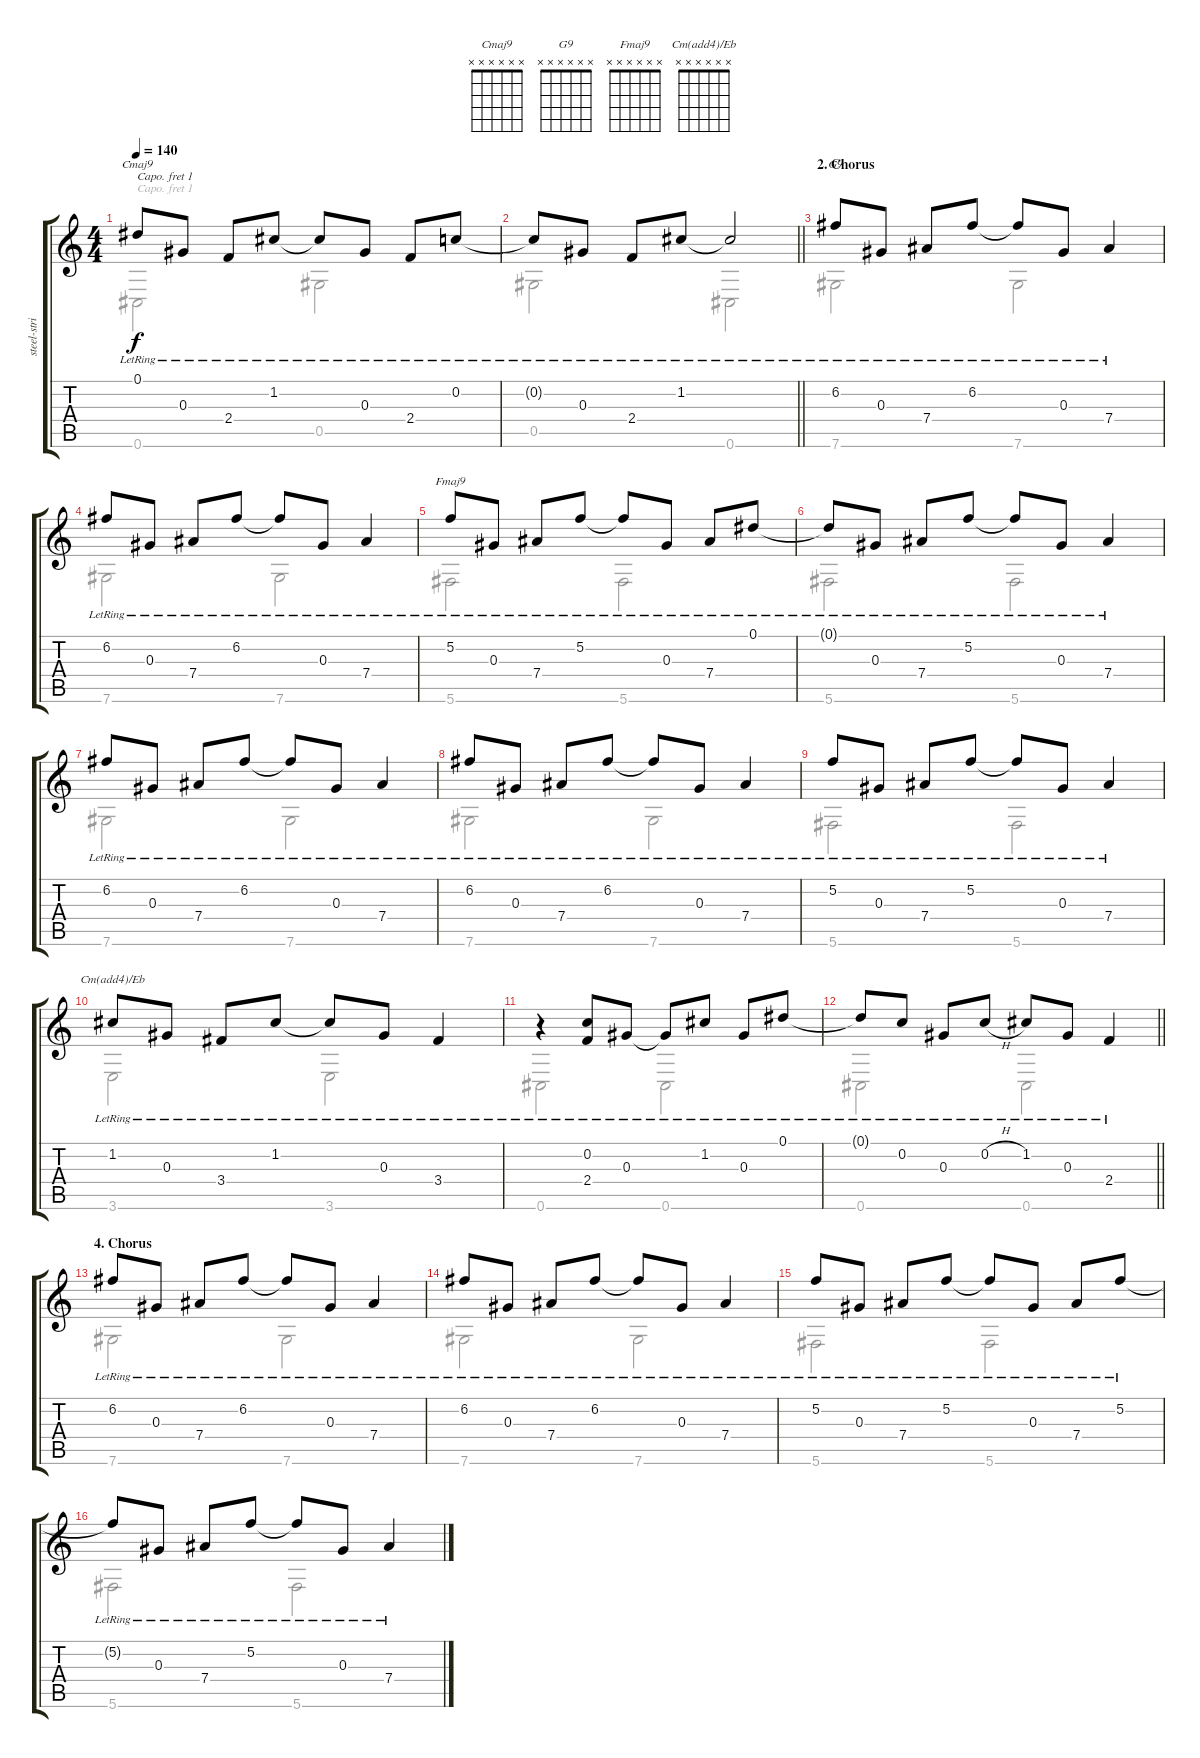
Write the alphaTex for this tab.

\track ("steel-stringed acoustic" "steel-stri") {instrument acousticguitarsteel}
\staff {score tabs}
\capo 1
\tuning (D4 B3 G3 D3 G2 C2) {hide}
\chord ("Cmaj9" x x x x x x)
\chord ("G9" x x x x x x)
\chord ("Fmaj9" x x x x x x)
\chord ("Cm(add4)/Eb" x x x x x x)
\voice
\ts (4 4)
\tempo 140
\clef g2
\ks c
0.1{lr t}.8{ch "Cmaj9" dy f} 0.3{lr}.8 2.4{lr}.8 1.2{lr}.8 1.2{lr t}.8 0.3{lr}.8 2.4{lr}.8 0.2{lr}.8 |
\barLineRight lightlight
0.2{lr t}.8 0.3{lr}.8 2.4{lr}.8 1.2{lr}.8 1.2{lr t}.2 |
\section ("" "2. Chorus")
6.2{lr}.8{ch "G9"} 0.3{lr}.8 7.4{lr}.8 6.2{lr}.8 6.2{lr t}.8 0.3{lr}.8 7.4{lr}.4 |
6.2{lr}.8 0.3{lr}.8 7.4{lr}.8 6.2{lr}.8 6.2{lr t}.8 0.3{lr}.8 7.4{lr}.4 |
5.2{lr}.8{ch "Fmaj9"} 0.3{lr}.8 7.4{lr}.8 5.2{lr}.8 5.2{lr t}.8 0.3{lr}.8 7.4{lr}.8 0.1{lr}.8 |
0.1{lr t}.8 0.3{lr}.8 7.4{lr}.8 5.2{lr}.8 5.2{lr t}.8 0.3{lr}.8 7.4{lr}.4 |
6.2{lr}.8 0.3{lr}.8 7.4{lr}.8 6.2{lr}.8 6.2{lr t}.8 0.3{lr}.8 7.4{lr}.4 |
6.2{lr}.8 0.3{lr}.8 7.4{lr}.8 6.2{lr}.8 6.2{lr t}.8 0.3{lr}.8 7.4{lr}.4 |
5.2{lr}.8 0.3{lr}.8 7.4{lr}.8 5.2{lr}.8 5.2{lr t}.8 0.3{lr}.8 7.4{lr}.4 |
1.2{lr}.8{ch "Cm(add4)/Eb"} 0.3{lr}.8 3.4{lr}.8 1.2{lr}.8 1.2{lr t}.8 0.3{lr}.8 3.4{lr}.4 |
r.4 (0.2{lr} 2.4{lr}).8 0.3{lr}.8 0.3{lr t}.8 1.2{lr}.8 0.3{lr}.8 0.1{lr}.8 |
\barLineRight lightlight
0.1{lr t}.8 0.2{lr}.8 0.3{lr}.8 0.2{h lr}.8 1.2{lr}.8 0.3{lr}.8 2.4{lr}.4 |
\section ("" "4. Chorus")
6.2{lr}.8 0.3{lr}.8 7.4{lr}.8 6.2{lr}.8 6.2{lr t}.8 0.3{lr}.8 7.4{lr}.4 |
6.2{lr}.8 0.3{lr}.8 7.4{lr}.8 6.2{lr}.8 6.2{lr t}.8 0.3{lr}.8 7.4{lr}.4 |
5.2{lr}.8 0.3{lr}.8 7.4{lr}.8 5.2{lr}.8 5.2{lr t}.8 0.3{lr}.8 7.4{lr}.8 5.2{lr}.8 |
5.2{lr t}.8 0.3{lr}.8 7.4{lr}.8 5.2{lr}.8 5.2{lr t}.8 0.3{lr}.8 7.4{lr}.4
\voice
\clef g2
\ottava regular
\simile none
\ks c
0.6.2{dy f} 0.5.2 |
\barLineRight lightlight
0.5.2 0.6.2 |
7.6.2 7.6.2 |
7.6.2 7.6.2 |
5.6.2 5.6.2 |
5.6.2 5.6.2 |
7.6.2 7.6.2 |
7.6.2 7.6.2 |
5.6.2 5.6.2 |
3.6.2 3.6.2 |
0.6.2 0.6.2 |
\barLineRight lightlight
0.6.2 0.6.2 |
7.6.2 7.6.2 |
7.6.2 7.6.2 |
5.6.2 5.6.2 |
5.6.2 5.6.2
